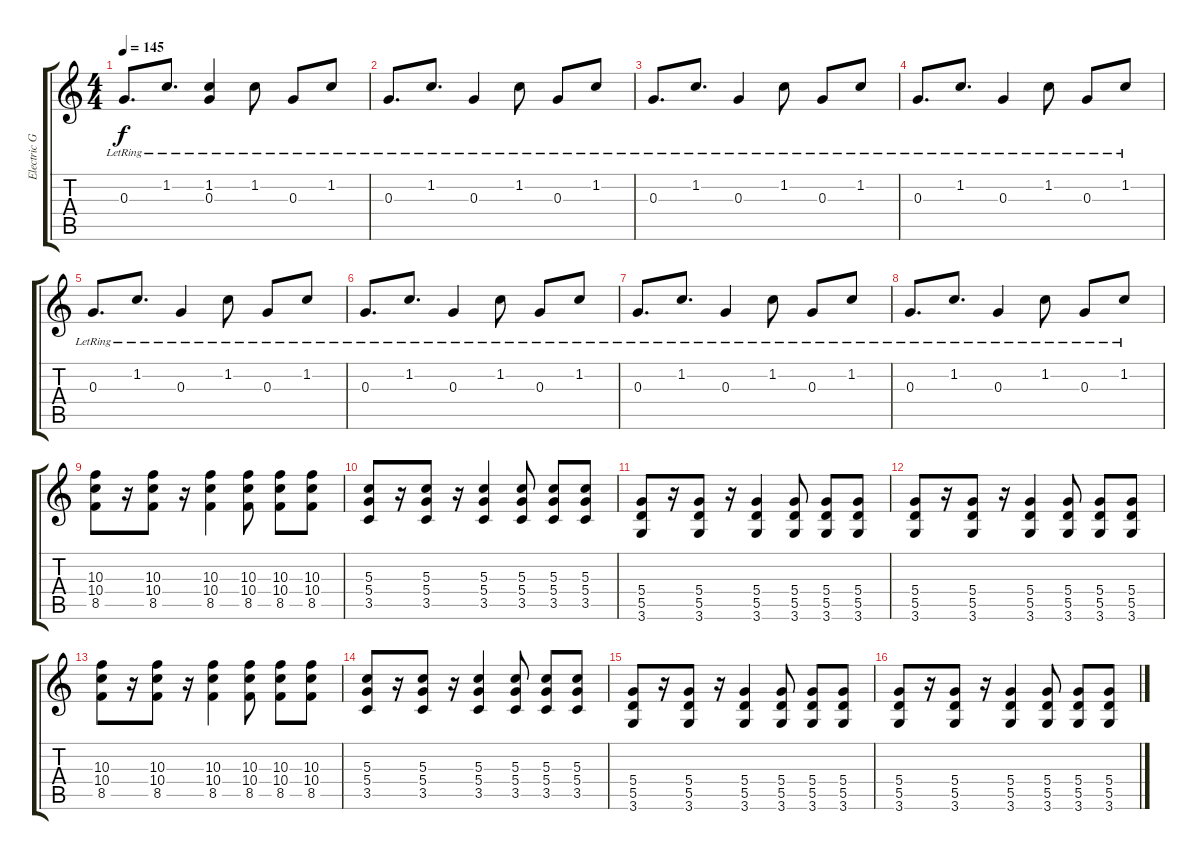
\track ("Electric Guitar" "Electric G") {instrument overdrivenguitar}
\staff {score tabs}
\tuning (E4 B3 G3 D3 A2 E2) {hide}
\ts (4 4)
\tempo 145
\clef g2
\ks c
0.3{lr}.8{d dy f instrument overdrivenguitar} 1.2{lr}.8{d} (1.2{lr} 0.3{lr}).4 1.2{lr}.8 0.3{lr}.8 1.2{lr}.8 |
0.3{lr}.8{d} 1.2{lr}.8{d} 0.3{lr}.4 1.2{lr}.8 0.3{lr}.8 1.2{lr}.8 |
0.3{lr}.8{d} 1.2{lr}.8{d} 0.3{lr}.4 1.2{lr}.8 0.3{lr}.8 1.2{lr}.8 |
0.3{lr}.8{d} 1.2{lr}.8{d} 0.3{lr}.4 1.2{lr}.8 0.3{lr}.8 1.2{lr}.8 |
0.3{lr}.8{d} 1.2{lr}.8{d} 0.3{lr}.4 1.2{lr}.8 0.3{lr}.8 1.2{lr}.8 |
0.3{lr}.8{d} 1.2{lr}.8{d} 0.3{lr}.4 1.2{lr}.8 0.3{lr}.8 1.2{lr}.8 |
0.3{lr}.8{d} 1.2{lr}.8{d} 0.3{lr}.4 1.2{lr}.8 0.3{lr}.8 1.2{lr}.8 |
0.3{lr}.8{d} 1.2{lr}.8{d} 0.3{lr}.4 1.2{lr}.8 0.3{lr}.8 1.2{lr}.8 |
(10.3 10.4 8.5).8 r.16 (10.3 10.4 8.5).8 r.16 (10.3 10.4 8.5).4 (10.3 10.4 8.5).8 (10.3 10.4 8.5).8 (10.3 10.4 8.5).8 |
(5.3 5.4 3.5).8 r.16 (5.3 5.4 3.5).8 r.16 (5.3 5.4 3.5).4 (5.3 5.4 3.5).8 (5.3 5.4 3.5).8 (5.3 5.4 3.5).8 |
(5.4 5.5 3.6).8 r.16 (5.4 5.5 3.6).8 r.16 (5.4 5.5 3.6).4 (5.4 5.5 3.6).8 (5.4 5.5 3.6).8 (5.4 5.5 3.6).8 |
(5.4 5.5 3.6).8 r.16 (5.4 5.5 3.6).8 r.16 (5.4 5.5 3.6).4 (5.4 5.5 3.6).8 (5.4 5.5 3.6).8 (5.4 5.5 3.6).8 |
(10.3 10.4 8.5).8 r.16 (10.3 10.4 8.5).8 r.16 (10.3 10.4 8.5).4 (10.3 10.4 8.5).8 (10.3 10.4 8.5).8 (10.3 10.4 8.5).8 |
(5.3 5.4 3.5).8 r.16 (5.3 5.4 3.5).8 r.16 (5.3 5.4 3.5).4 (5.3 5.4 3.5).8 (5.3 5.4 3.5).8 (5.3 5.4 3.5).8 |
(5.4 5.5 3.6).8 r.16 (5.4 5.5 3.6).8 r.16 (5.4 5.5 3.6).4 (5.4 5.5 3.6).8 (5.4 5.5 3.6).8 (5.4 5.5 3.6).8 |
(5.4 5.5 3.6).8 r.16 (5.4 5.5 3.6).8 r.16 (5.4 5.5 3.6).4 (5.4 5.5 3.6).8 (5.4 5.5 3.6).8 (5.4 5.5 3.6).8
